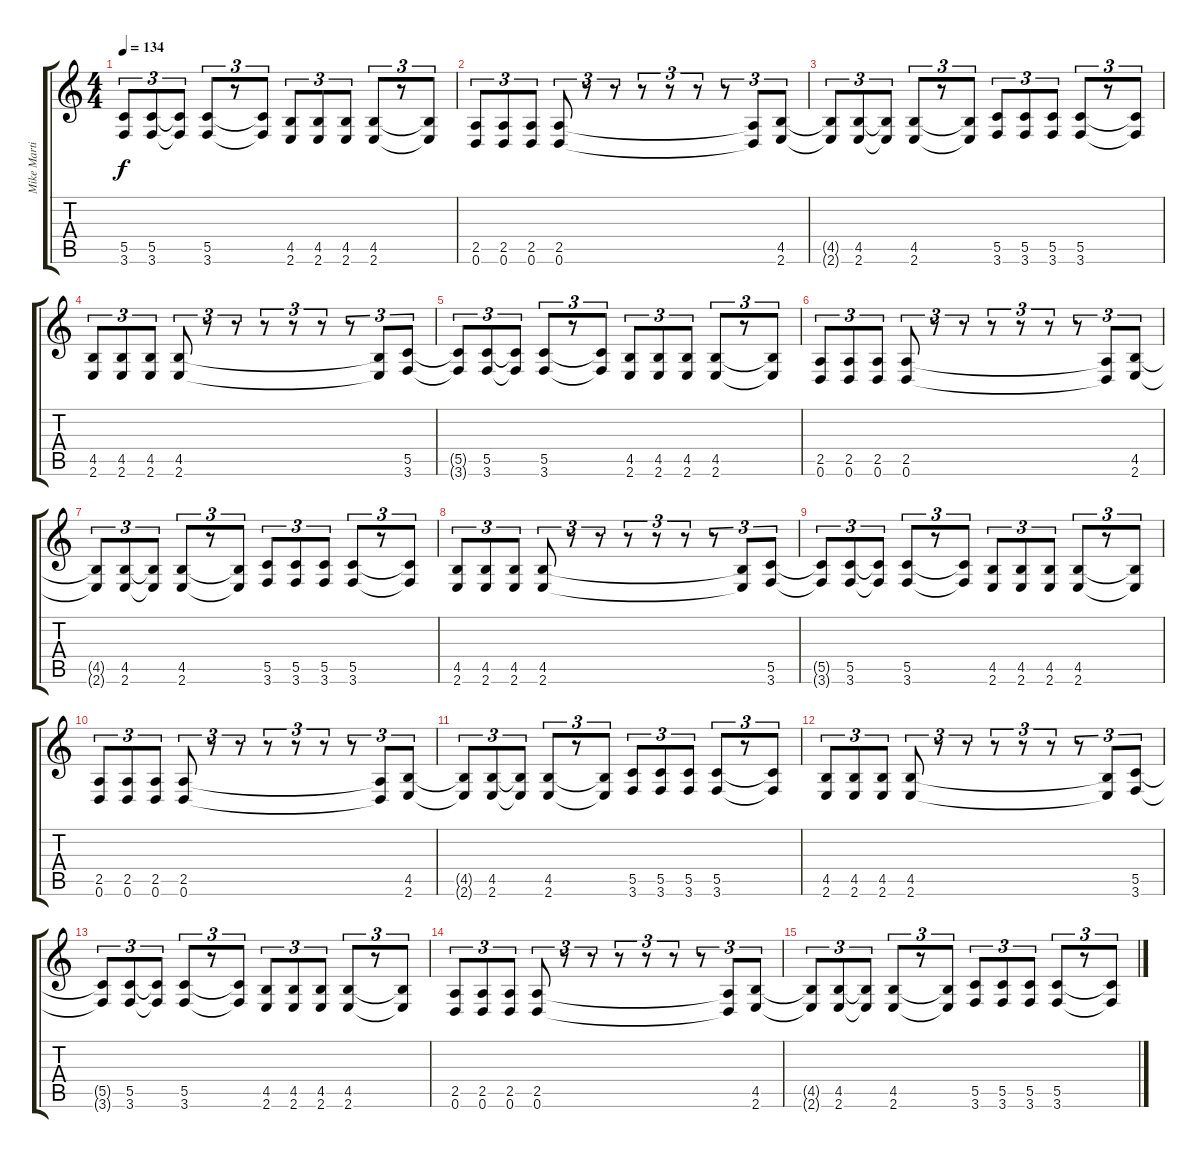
\track ("Mike Martin" "Mike Marti") {instrument distortionguitar}
\staff {score tabs}
\tuning (D4 A3 F3 C3 G2 D2) {hide}
\ts (4 4)
\tempo 134
\clef g2
\ks c
(5.5{t} 3.6{t}).8{tu (3 2) dy f} (5.5 3.6).8{tu (3 2)} (5.5{t} 3.6{t}).8{tu (3 2)} (5.5 3.6).8{tu (3 2)} r.8{tu (3 2)} (5.5{t} 3.6{t}).8{tu (3 2)} (4.5 2.6).8{tu (3 2)} (4.5 2.6).8{tu (3 2)} (4.5 2.6).8{tu (3 2)} (4.5 2.6).8{tu (3 2)} r.8{tu (3 2)} (4.5{t} 2.6{t}).8{tu (3 2)} |
(2.5 0.6).8{tu (3 2)} (2.5 0.6).8{tu (3 2)} (2.5 0.6).8{tu (3 2)} (2.5 0.6).8{tu (3 2)} r.8{tu (3 2)} r.8{tu (3 2)} r.8{tu (3 2)} r.8{tu (3 2)} r.8{tu (3 2)} r.8{tu (3 2)} (2.5{t} 0.6{t}).8{tu (3 2)} (4.5 2.6).8{tu (3 2)} |
(4.5{t} 2.6{t}).8{tu (3 2)} (4.5 2.6).8{tu (3 2)} (4.5{t} 2.6{t}).8{tu (3 2)} (4.5 2.6).8{tu (3 2)} r.8{tu (3 2)} (4.5{t} 2.6{t}).8{tu (3 2)} (5.5 3.6).8{tu (3 2)} (5.5 3.6).8{tu (3 2)} (5.5 3.6).8{tu (3 2)} (5.5 3.6).8{tu (3 2)} r.8{tu (3 2)} (5.5{t} 3.6{t}).8{tu (3 2)} |
(4.5 2.6).8{tu (3 2)} (4.5 2.6).8{tu (3 2)} (4.5 2.6).8{tu (3 2)} (4.5 2.6).8{tu (3 2)} r.8{tu (3 2)} r.8{tu (3 2)} r.8{tu (3 2)} r.8{tu (3 2)} r.8{tu (3 2)} r.8{tu (3 2)} (4.5{t} 2.6{t}).8{tu (3 2)} (5.5 3.6).8{tu (3 2)} |
(5.5{t} 3.6{t}).8{tu (3 2)} (5.5 3.6).8{tu (3 2)} (5.5{t} 3.6{t}).8{tu (3 2)} (5.5 3.6).8{tu (3 2)} r.8{tu (3 2)} (5.5{t} 3.6{t}).8{tu (3 2)} (4.5 2.6).8{tu (3 2)} (4.5 2.6).8{tu (3 2)} (4.5 2.6).8{tu (3 2)} (4.5 2.6).8{tu (3 2)} r.8{tu (3 2)} (4.5{t} 2.6{t}).8{tu (3 2)} |
(2.5 0.6).8{tu (3 2)} (2.5 0.6).8{tu (3 2)} (2.5 0.6).8{tu (3 2)} (2.5 0.6).8{tu (3 2)} r.8{tu (3 2)} r.8{tu (3 2)} r.8{tu (3 2)} r.8{tu (3 2)} r.8{tu (3 2)} r.8{tu (3 2)} (2.5{t} 0.6{t}).8{tu (3 2)} (4.5 2.6).8{tu (3 2)} |
(4.5{t} 2.6{t}).8{tu (3 2)} (4.5 2.6).8{tu (3 2)} (4.5{t} 2.6{t}).8{tu (3 2)} (4.5 2.6).8{tu (3 2)} r.8{tu (3 2)} (4.5{t} 2.6{t}).8{tu (3 2)} (5.5 3.6).8{tu (3 2)} (5.5 3.6).8{tu (3 2)} (5.5 3.6).8{tu (3 2)} (5.5 3.6).8{tu (3 2)} r.8{tu (3 2)} (5.5{t} 3.6{t}).8{tu (3 2)} |
(4.5 2.6).8{tu (3 2)} (4.5 2.6).8{tu (3 2)} (4.5 2.6).8{tu (3 2)} (4.5 2.6).8{tu (3 2)} r.8{tu (3 2)} r.8{tu (3 2)} r.8{tu (3 2)} r.8{tu (3 2)} r.8{tu (3 2)} r.8{tu (3 2)} (4.5{t} 2.6{t}).8{tu (3 2)} (5.5 3.6).8{tu (3 2)} |
(5.5{t} 3.6{t}).8{tu (3 2)} (5.5 3.6).8{tu (3 2)} (5.5{t} 3.6{t}).8{tu (3 2)} (5.5 3.6).8{tu (3 2)} r.8{tu (3 2)} (5.5{t} 3.6{t}).8{tu (3 2)} (4.5 2.6).8{tu (3 2)} (4.5 2.6).8{tu (3 2)} (4.5 2.6).8{tu (3 2)} (4.5 2.6).8{tu (3 2)} r.8{tu (3 2)} (4.5{t} 2.6{t}).8{tu (3 2)} |
(2.5 0.6).8{tu (3 2)} (2.5 0.6).8{tu (3 2)} (2.5 0.6).8{tu (3 2)} (2.5 0.6).8{tu (3 2)} r.8{tu (3 2)} r.8{tu (3 2)} r.8{tu (3 2)} r.8{tu (3 2)} r.8{tu (3 2)} r.8{tu (3 2)} (2.5{t} 0.6{t}).8{tu (3 2)} (4.5 2.6).8{tu (3 2)} |
(4.5{t} 2.6{t}).8{tu (3 2)} (4.5 2.6).8{tu (3 2)} (4.5{t} 2.6{t}).8{tu (3 2)} (4.5 2.6).8{tu (3 2)} r.8{tu (3 2)} (4.5{t} 2.6{t}).8{tu (3 2)} (5.5 3.6).8{tu (3 2)} (5.5 3.6).8{tu (3 2)} (5.5 3.6).8{tu (3 2)} (5.5 3.6).8{tu (3 2)} r.8{tu (3 2)} (5.5{t} 3.6{t}).8{tu (3 2)} |
(4.5 2.6).8{tu (3 2)} (4.5 2.6).8{tu (3 2)} (4.5 2.6).8{tu (3 2)} (4.5 2.6).8{tu (3 2)} r.8{tu (3 2)} r.8{tu (3 2)} r.8{tu (3 2)} r.8{tu (3 2)} r.8{tu (3 2)} r.8{tu (3 2)} (4.5{t} 2.6{t}).8{tu (3 2)} (5.5 3.6).8{tu (3 2)} |
(5.5{t} 3.6{t}).8{tu (3 2)} (5.5 3.6).8{tu (3 2)} (5.5{t} 3.6{t}).8{tu (3 2)} (5.5 3.6).8{tu (3 2)} r.8{tu (3 2)} (5.5{t} 3.6{t}).8{tu (3 2)} (4.5 2.6).8{tu (3 2)} (4.5 2.6).8{tu (3 2)} (4.5 2.6).8{tu (3 2)} (4.5 2.6).8{tu (3 2)} r.8{tu (3 2)} (4.5{t} 2.6{t}).8{tu (3 2)} |
(2.5 0.6).8{tu (3 2)} (2.5 0.6).8{tu (3 2)} (2.5 0.6).8{tu (3 2)} (2.5 0.6).8{tu (3 2)} r.8{tu (3 2)} r.8{tu (3 2)} r.8{tu (3 2)} r.8{tu (3 2)} r.8{tu (3 2)} r.8{tu (3 2)} (2.5{t} 0.6{t}).8{tu (3 2)} (4.5 2.6).8{tu (3 2)} |
(4.5{t} 2.6{t}).8{tu (3 2)} (4.5 2.6).8{tu (3 2)} (4.5{t} 2.6{t}).8{tu (3 2)} (4.5 2.6).8{tu (3 2)} r.8{tu (3 2)} (4.5{t} 2.6{t}).8{tu (3 2)} (5.5 3.6).8{tu (3 2)} (5.5 3.6).8{tu (3 2)} (5.5 3.6).8{tu (3 2)} (5.5 3.6).8{tu (3 2)} r.8{tu (3 2)} (5.5{t} 3.6{t}).8{tu (3 2)}
